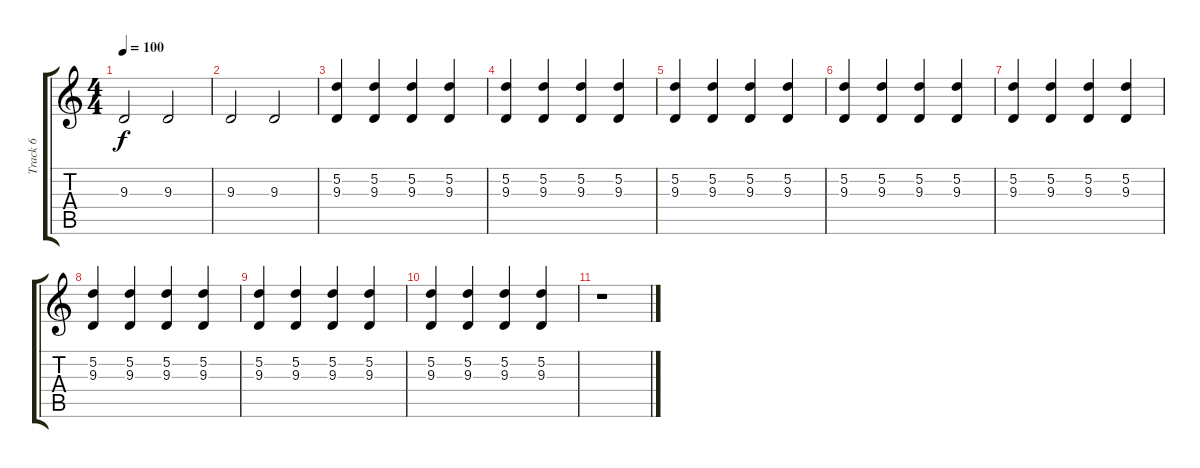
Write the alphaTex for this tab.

\track ("Track 6" "Track 6") {instrument violin}
\staff {score tabs}
\tuning (D5 A4 F3 C3 G2 D2) {hide}
\ts (4 4)
\tempo 100
\clef g2
\ks c
9.3.2{dy f} 9.3.2 |
9.3.2 9.3.2 |
(5.2 9.3).4 (5.2 9.3).4 (5.2 9.3).4 (5.2 9.3).4 |
(5.2 9.3).4 (5.2 9.3).4 (5.2 9.3).4 (5.2 9.3).4 |
(5.2 9.3).4 (5.2 9.3).4 (5.2 9.3).4 (5.2 9.3).4 |
(5.2 9.3).4 (5.2 9.3).4 (5.2 9.3).4 (5.2 9.3).4 |
(5.2 9.3).4 (5.2 9.3).4 (5.2 9.3).4 (5.2 9.3).4 |
(5.2 9.3).4 (5.2 9.3).4 (5.2 9.3).4 (5.2 9.3).4 |
(5.2 9.3).4 (5.2 9.3).4 (5.2 9.3).4 (5.2 9.3).4 |
(5.2 9.3).4 (5.2 9.3).4 (5.2 9.3).4 (5.2 9.3).4 |
r.1
